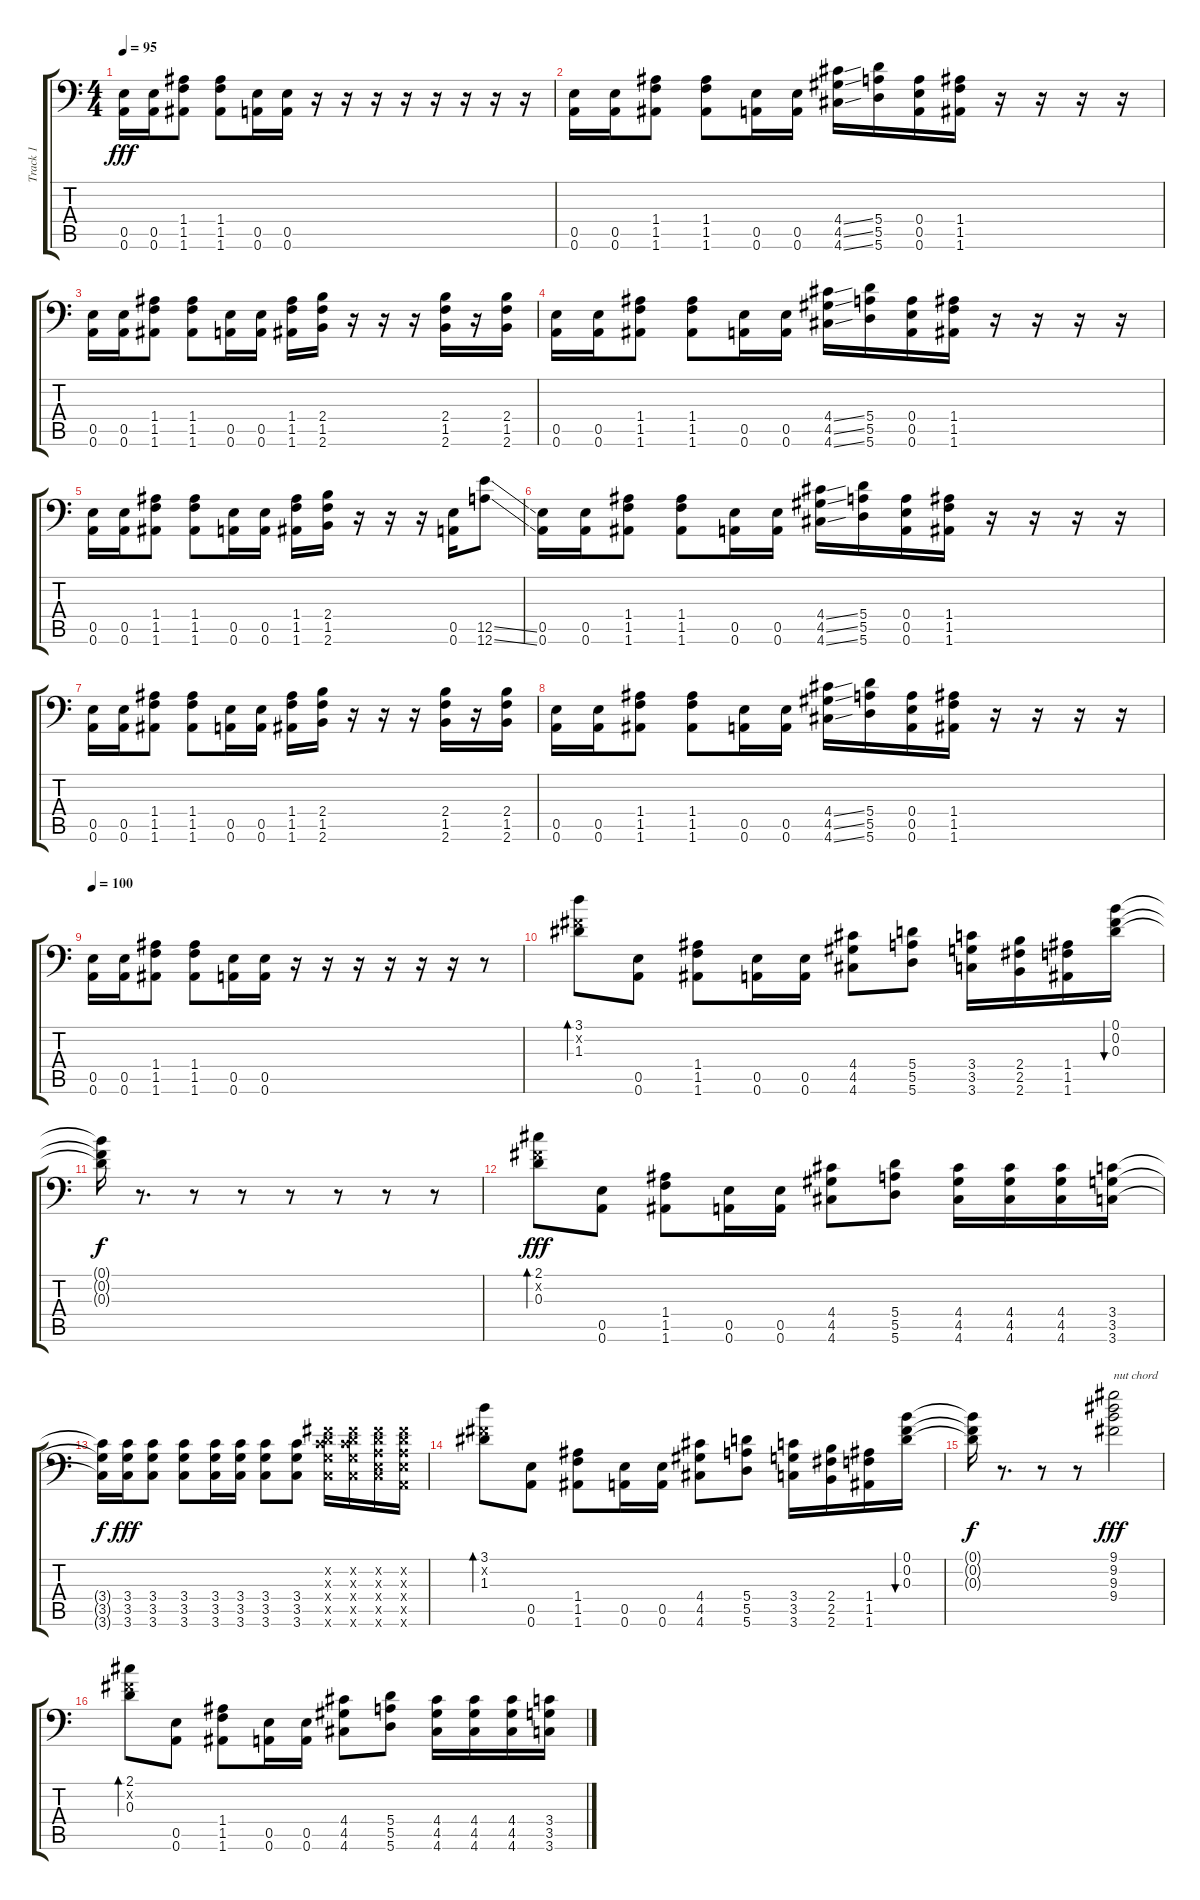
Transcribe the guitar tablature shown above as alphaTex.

\track ("Track 1" "Track 1") {instrument overdrivenguitar}
\staff {score tabs}
\tuning (B3 Gb3 D3 A2 E2 A1) {hide}
\ts (4 4)
\tempo 95
\clef f4
\ks c
(0.5 0.6).16{dy fff} (0.5 0.6).16 (1.4 1.5 1.6).8 (1.4 1.5 1.6).8 (0.5 0.6).16 (0.5 0.6).16 r.16 r.16 r.16 r.16 r.16 r.16 r.16 r.16 |
(0.5 0.6).16 (0.5 0.6).16 (1.4 1.5 1.6).8 (1.4 1.5 1.6).8 (0.5 0.6).16 (0.5 0.6).16 (4.4{ss} 4.5{ss} 4.6{ss}).16 (5.4 5.5 5.6).16 (0.4 0.5 0.6).16 (1.4 1.5 1.6).16 r.16 r.16 r.16 r.16 |
(0.5 0.6).16 (0.5 0.6).16 (1.4 1.5 1.6).8 (1.4 1.5 1.6).8 (0.5 0.6).16 (0.5 0.6).16 (1.4 1.5 1.6).16 (2.4 1.5 2.6).16 r.16 r.16 r.16 (2.4 1.5 2.6).16 r.16 (2.4 1.5 2.6).16 |
(0.5 0.6).16 (0.5 0.6).16 (1.4 1.5 1.6).8 (1.4 1.5 1.6).8 (0.5 0.6).16 (0.5 0.6).16 (4.4{ss} 4.5{ss} 4.6{ss}).16 (5.4 5.5 5.6).16 (0.4 0.5 0.6).16 (1.4 1.5 1.6).16 r.16 r.16 r.16 r.16 |
(0.5 0.6).16 (0.5 0.6).16 (1.4 1.5 1.6).8 (1.4 1.5 1.6).8 (0.5 0.6).16 (0.5 0.6).16 (1.4 1.5 1.6).16 (2.4 1.5 2.6).16 r.16 r.16 r.16 (0.5 0.6).16 (12.5{ss} 12.6{ss}).8 |
(0.5 0.6).16 (0.5 0.6).16 (1.4 1.5 1.6).8 (1.4 1.5 1.6).8 (0.5 0.6).16 (0.5 0.6).16 (4.4{ss} 4.5{ss} 4.6{ss}).16 (5.4 5.5 5.6).16 (0.4 0.5 0.6).16 (1.4 1.5 1.6).16 r.16 r.16 r.16 r.16 |
(0.5 0.6).16 (0.5 0.6).16 (1.4 1.5 1.6).8 (1.4 1.5 1.6).8 (0.5 0.6).16 (0.5 0.6).16 (1.4 1.5 1.6).16 (2.4 1.5 2.6).16 r.16 r.16 r.16 (2.4 1.5 2.6).16 r.16 (2.4 1.5 2.6).16 |
(0.5 0.6).16 (0.5 0.6).16 (1.4 1.5 1.6).8 (1.4 1.5 1.6).8 (0.5 0.6).16 (0.5 0.6).16 (4.4{ss} 4.5{ss} 4.6{ss}).16 (5.4 5.5 5.6).16 (0.4 0.5 0.6).16 (1.4 1.5 1.6).16 r.16 r.16 r.16 r.16 |
\tempo 100
(0.5 0.6).16 (0.5 0.6).16 (1.4 1.5 1.6).8 (1.4 1.5 1.6).8 (0.5 0.6).16 (0.5 0.6).16 r.16 r.16 r.16 r.16 r.16 r.16 r.8 |
(3.1 0.2{x} 1.3).8{bd 60} (0.5 0.6).8 (1.4 1.5 1.6).8 (0.5 0.6).16 (0.5 0.6).16 (4.4 4.5 4.6).8 (5.4 5.5 5.6).8 (3.4 3.5 3.6).16 (2.4 2.5 2.6).16 (1.4 1.5 1.6).16 (0.1 0.2 0.3).16{bu 60} |
(0.1{t} 0.2{t} 0.3{t}).16{dy f} r.8{d} r.8 r.8 r.8 r.8 r.8 r.8 |
(2.1 0.2{x} 0.3).8{bd 60 dy fff} (0.5 0.6).8 (1.4 1.5 1.6).8 (0.5 0.6).16 (0.5 0.6).16 (4.4 4.5 4.6).8 (5.4 5.5 5.6).8 (4.4 4.5 4.6).16 (4.4 4.5 4.6).16 (4.4 4.5 4.6).16 (3.4 3.5 3.6).16 |
(3.4{t} 3.5{t} 3.6{t}).16{dy f} (3.4 3.5 3.6).16{dy fff} (3.4 3.5 3.6).8 (3.4 3.5 3.6).8 (3.4 3.5 3.6).16 (3.4 3.5 3.6).16 (3.4 3.5 3.6).8 (3.4 3.5 3.6).8 (0.2{x} 0.3{x} 3.4{x} 3.5{x} 3.6{x}).16 (0.2{x} 0.3{x} 3.4{x} 3.5{x} 3.6{x}).16 (0.2{x} 0.3{x} 0.4{x} 0.5{x} 3.6{x}).16 (0.2{x} 0.3{x} 0.4{x} 0.5{x} 0.6{x}).16 |
(3.1 0.2{x} 1.3).8{bd 60} (0.5 0.6).8 (1.4 1.5 1.6).8 (0.5 0.6).16 (0.5 0.6).16 (4.4 4.5 4.6).8 (5.4 5.5 5.6).8 (3.4 3.5 3.6).16 (2.4 2.5 2.6).16 (1.4 1.5 1.6).16 (0.1 0.2 0.3).16{bu 60} |
(0.1{t} 0.2{t} 0.3{t}).16{dy f} r.8{d} r.8 r.8 (9.1 9.2 9.3 9.4).2{txt "nut chord" dy fff} |
(2.1 0.2{x} 0.3).8{bd 60} (0.5 0.6).8 (1.4 1.5 1.6).8 (0.5 0.6).16 (0.5 0.6).16 (4.4 4.5 4.6).8 (5.4 5.5 5.6).8 (4.4 4.5 4.6).16 (4.4 4.5 4.6).16 (4.4 4.5 4.6).16 (3.4 3.5 3.6).16
